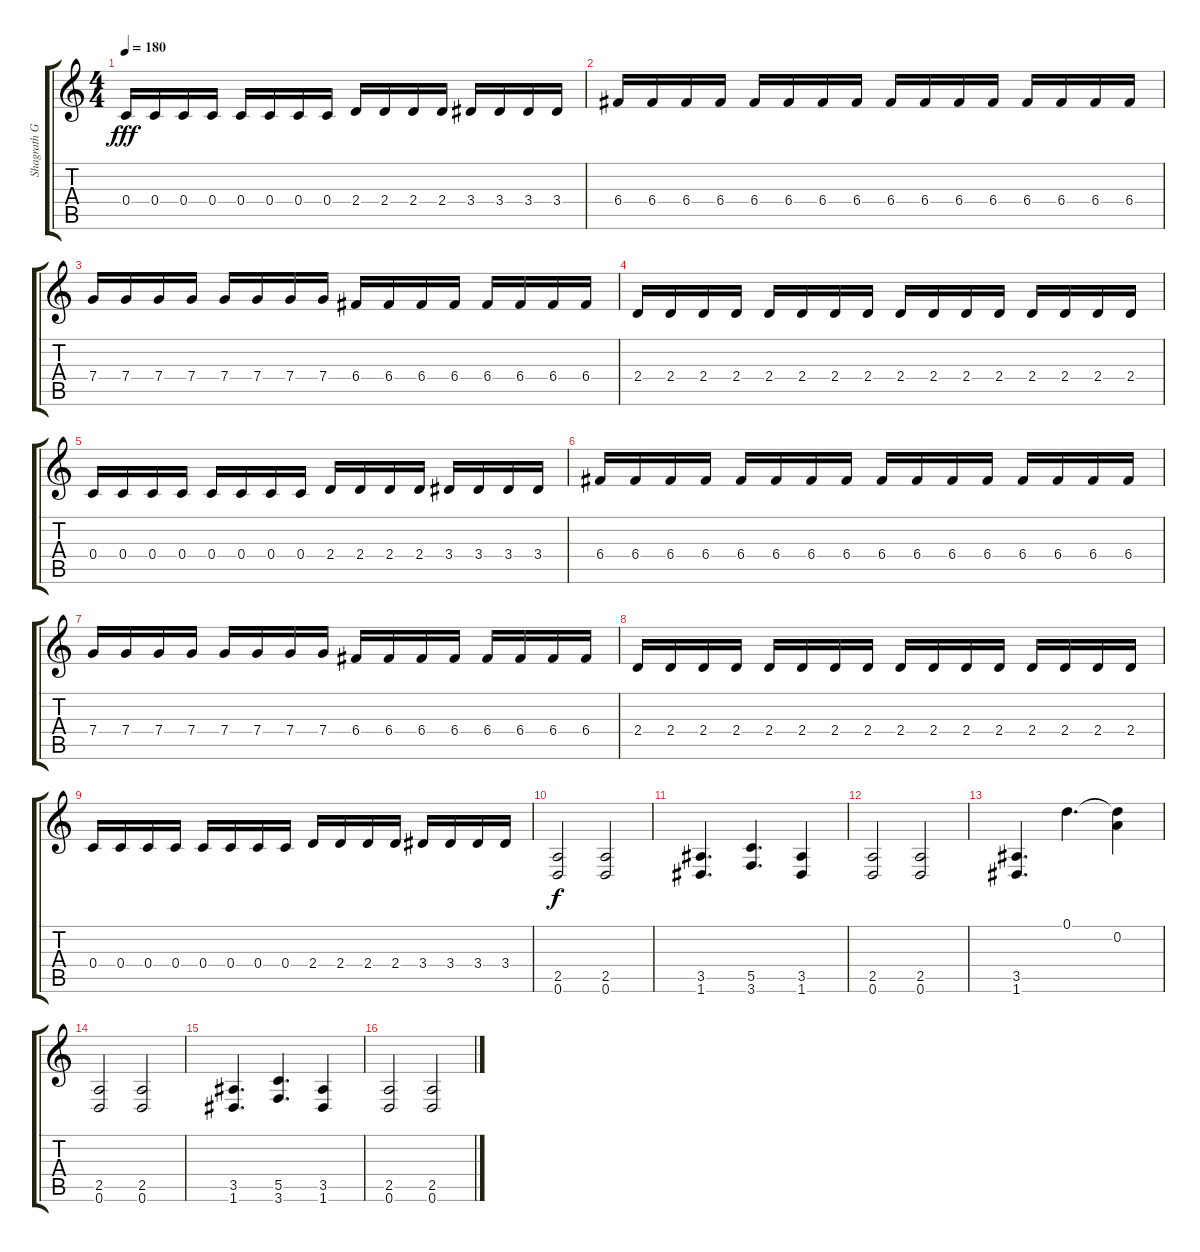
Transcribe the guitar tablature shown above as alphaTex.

\track ("Shagrath Guitar" "Shagrath G") {instrument distortionguitar}
\staff {score tabs}
\tuning (D4 A3 F3 C3 G2 D2) {hide}
\ts (4 4)
\tempo 180
\clef g2
\ks c
0.4.16{dy fff} 0.4.16 0.4.16 0.4.16 0.4.16 0.4.16 0.4.16 0.4.16 2.4.16 2.4.16 2.4.16 2.4.16 3.4.16 3.4.16 3.4.16 3.4.16 |
6.4.16 6.4.16 6.4.16 6.4.16 6.4.16 6.4.16 6.4.16 6.4.16 6.4.16 6.4.16 6.4.16 6.4.16 6.4.16 6.4.16 6.4.16 6.4.16 |
7.4.16 7.4.16 7.4.16 7.4.16 7.4.16 7.4.16 7.4.16 7.4.16 6.4.16 6.4.16 6.4.16 6.4.16 6.4.16 6.4.16 6.4.16 6.4.16 |
2.4.16 2.4.16 2.4.16 2.4.16 2.4.16 2.4.16 2.4.16 2.4.16 2.4.16 2.4.16 2.4.16 2.4.16 2.4.16 2.4.16 2.4.16 2.4.16 |
0.4.16 0.4.16 0.4.16 0.4.16 0.4.16 0.4.16 0.4.16 0.4.16 2.4.16 2.4.16 2.4.16 2.4.16 3.4.16 3.4.16 3.4.16 3.4.16 |
6.4.16 6.4.16 6.4.16 6.4.16 6.4.16 6.4.16 6.4.16 6.4.16 6.4.16 6.4.16 6.4.16 6.4.16 6.4.16 6.4.16 6.4.16 6.4.16 |
7.4.16 7.4.16 7.4.16 7.4.16 7.4.16 7.4.16 7.4.16 7.4.16 6.4.16 6.4.16 6.4.16 6.4.16 6.4.16 6.4.16 6.4.16 6.4.16 |
2.4.16 2.4.16 2.4.16 2.4.16 2.4.16 2.4.16 2.4.16 2.4.16 2.4.16 2.4.16 2.4.16 2.4.16 2.4.16 2.4.16 2.4.16 2.4.16 |
0.4.16 0.4.16 0.4.16 0.4.16 0.4.16 0.4.16 0.4.16 0.4.16 2.4.16 2.4.16 2.4.16 2.4.16 3.4.16 3.4.16 3.4.16 3.4.16 |
(2.5 0.6).2{dy f} (2.5 0.6).2 |
(3.5 1.6).4{d} (5.5 3.6).4{d} (3.5 1.6).4 |
(2.5 0.6).2 (2.5 0.6).2 |
(3.5 1.6).4{d} 0.1.4{d} (0.1{t} 0.2).4 |
(2.5 0.6).2 (2.5 0.6).2 |
(3.5 1.6).4{d} (5.5 3.6).4{d} (3.5 1.6).4 |
(2.5 0.6).2 (2.5 0.6).2
